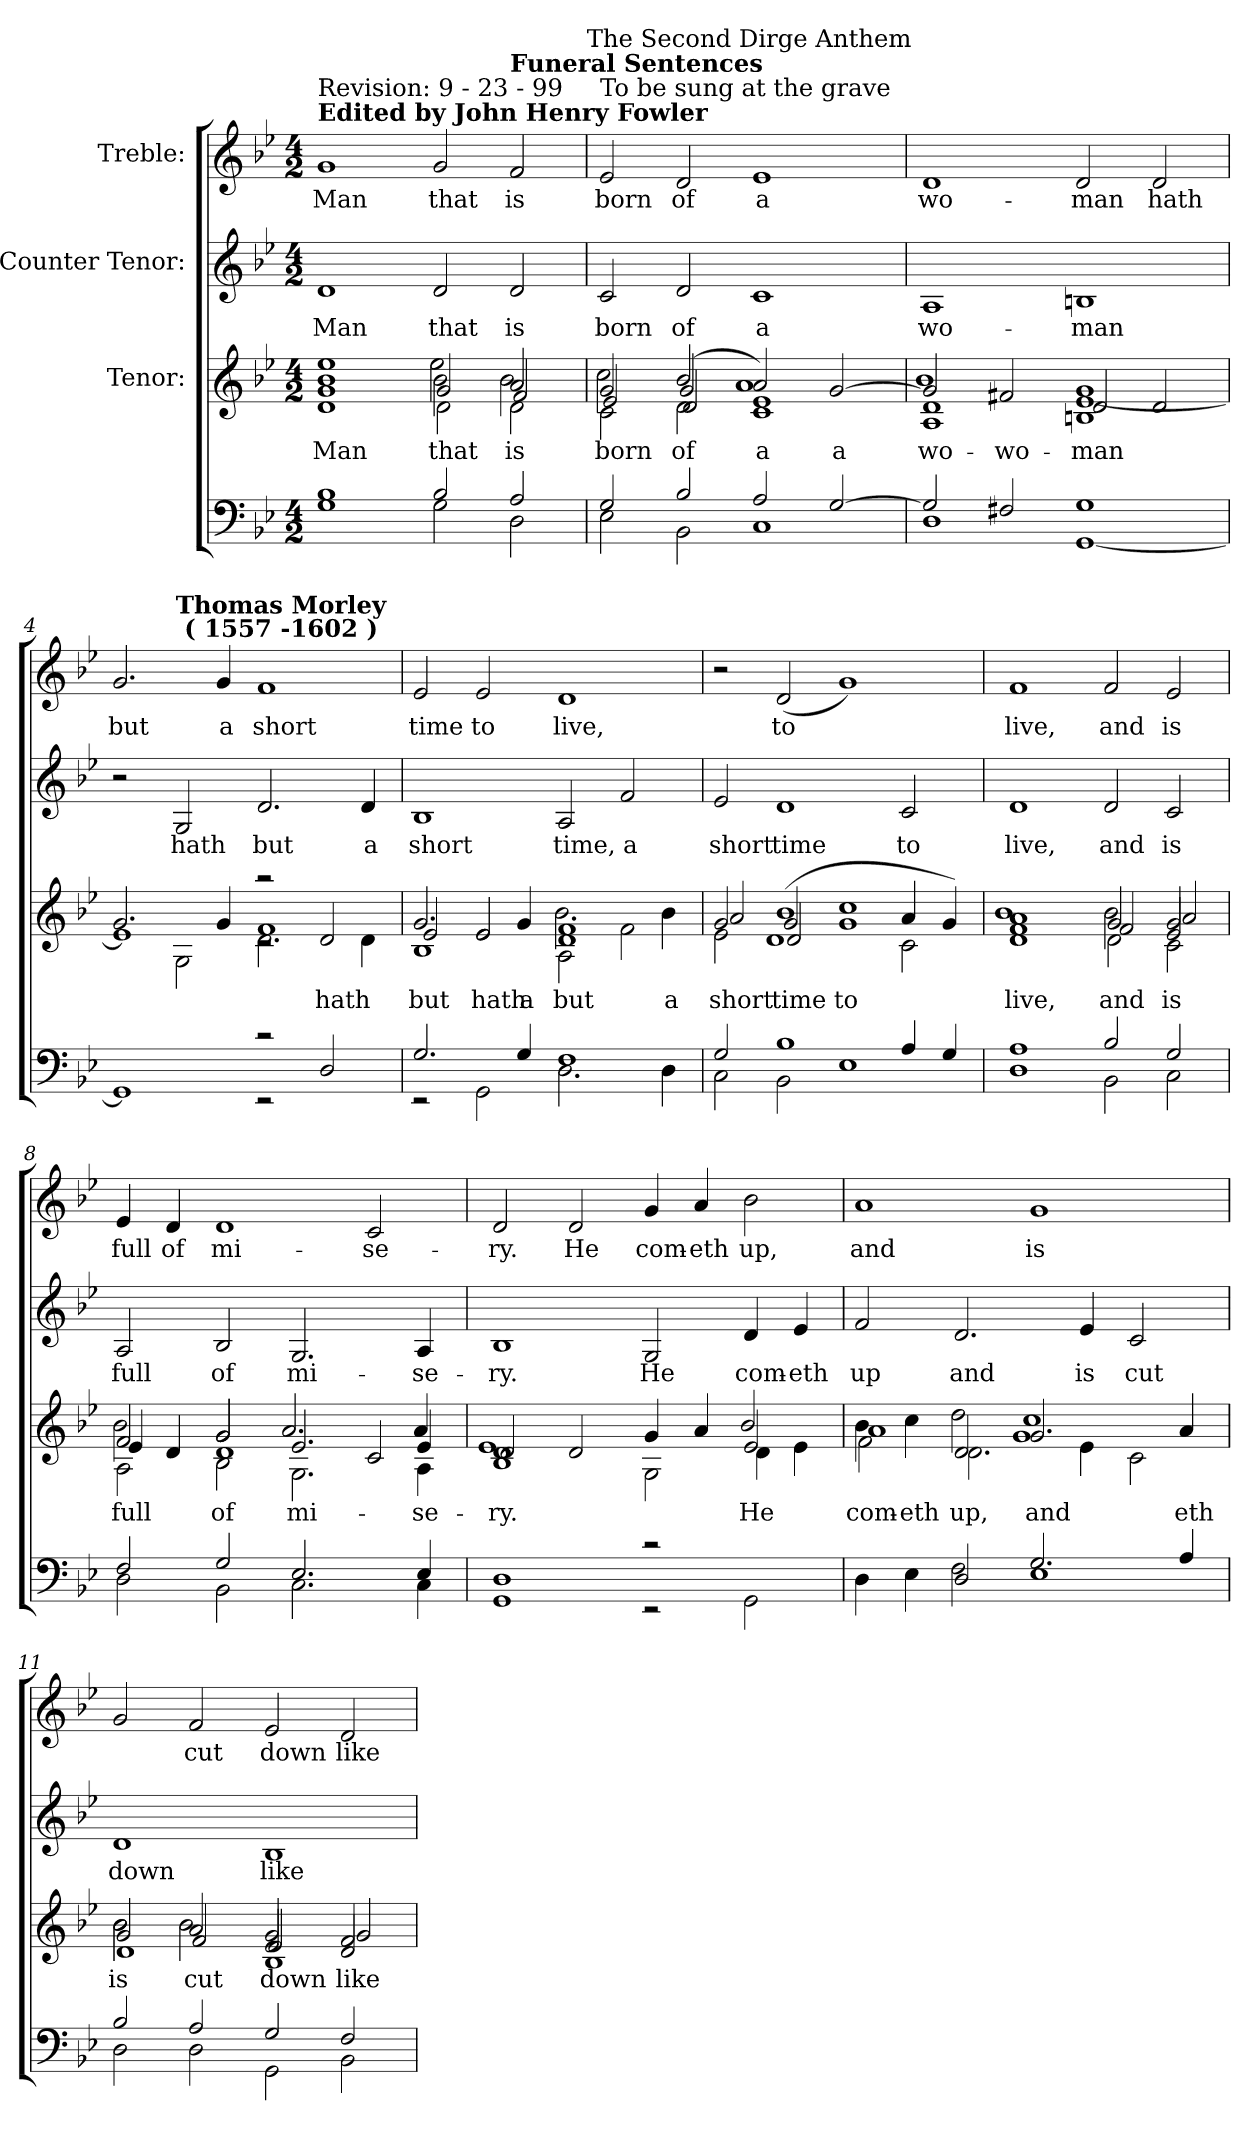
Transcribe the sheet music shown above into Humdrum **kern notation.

**kern	**kern	**text	**kern	**text	**kern	**text
*part4	*part3	*part3	*part2	*part2	*part1	*part1
*staff4	*staff3	*staff3	*staff2	*staff2	*staff1	*staff1
*	*I"Tenor:	*	*I"Counter  Tenor:	*	*I"Treble:	*
*clefF4	*clefG2	*	*clefG2	*	*clefG2	*
*k[b-e-]	*k[b-e-]	*	*k[b-e-]	*	*k[b-e-]	*
*B-:	*B-:	*	*B-:	*	*B-:	*
*M4/2	*M4/2	*	*M4/2	*	*M4/2	*
=1	=1	=1	=1	=1	=1	=1
*^	*	*	*	*	*	*
!	!	!	!	!	!	!LO:TX:a:B:t=Edited by John Henry Fowler	!
!	!	!	!	!	!	!LO:TX:a:t=Revision&colon;  9 - 23 - 99	!
!	!	!	!LO:LY:b	!	!	!	!
*	*	*^	*	*	*	*	*
!	!	!	!	!LO:LY:b	!	!LO:LY:b	!	!LO:LY:b
*	*	*^	*^	*	*	*	*	*
1B-	1G	1b-	1ee-	1g	1d	Man	1d	Man	1g	Man
!	!	!	!	!	!	!LO:LY:b	!	!	!	!
!	!	!	!	!	!	!LO:LY:b	!	!LO:LY:b	!	!LO:LY:b
2B-/	2G\	2b-\	2ee-\	2g/	2d\	that	2d/	that	2g/	that
!	!	!	!	!	!	!	!	!	!LO:TX:a:B:t=Funeral  Sentences	!
!	!	!	!	!	!	!LO:LY:b	!	!	!	!
!	!	!	!	!	!	!LO:LY:b	!	!LO:LY:b	!	!LO:LY:b
2A/	2D\	2a/	2b-\	2f/	2d\	is	2d/	is	2f/	is
!	!	!	!	!	!	!	!	!	!LO:TX:a:t=The Second Dirge Anthem	!
=2	=2	=2	=2	=2	=2	=2	=2	=2	=2	=2
!	!	!	!	!	!	!	!	!	!LO:TX:a:t=To be sung at the grave	!
!	!	!	!	!	!	!LO:LY:b	!	!	!	!
!	!	!	!	!	!	!LO:LY:b	!	!LO:LY:b	!	!LO:LY:b
2G/	2E-\	2g/	2cc\	2e-/	2c\	born	2c/	born	2e-/	born
!	!	!	!	!	!	!LO:LY:b	!	!	!	!
!	!	!	!	!	!	!LO:LY:b	!	!LO:LY:b	!	!LO:LY:b
2B-/	2BB-\	(<2b-/	2g/	2d/	2d\	of	2d/	of	2d/	of
!	!	!	!	!	!	!LO:LY:b	!	!LO:LY:b	!	!LO:LY:b
2A/	1C	2a/)	1a	1e-	1c	a	1c	a	1e-	a
!	!	!	!	!	!	!LO:LY:b	!	!	!	!
[<2G/	.	[<2g/	.	.	.	a	.	.	.	.
=3	=3	=3	=3	=3	=3	=3	=3	=3	=3	=3
!	!	!	!	!	!	!LO:LY:b	!	!LO:LY:b	!	!LO:LY:b
2G/]	1D	2g/]	1b-	1d	1A	wo-	1A	wo-	1d	wo-
!	!	!	!	!	!	!LO:LY:b	!	!	!	!
2F#X/	.	2f#X/	.	.	.	wo-	.	.	.	.
!	!	!	!	!	!	!LO:LY:b	!	!	!	!
!	!	!	!	!	!	!LO:LY:b	!	!LO:LY:b	!	!LO:LY:b
1G	[>1GG	1g	[<1e-	2d/	1Bn	-man	1Bn	-man	2d/	-man
!	!	!	!	!	!	!	!	!	!	!LO:LY:b
.	.	.	.	2d/	.	.	.	.	2d/	hath
=4	=4	=4	=4	=4	=4	=4	=4	=4	=4	=4
!	!	!	!	!	!	!	!	!	!	!LO:LY:b
*	*	*	*	*	*	*	*	*	*^	*
1ryy	1GG]	1ryy	1e-]	2.g/	2ryy	.	2r	.	2.g/	2ryy	but
!	!	!	!	!	!	!	!	!	!	!LO:TX:a:B:t=Thomas Morley \n ( 1557 -1602 )	!
!	!	!	!	!	!	!	!	!LO:LY:b	!	!	!
.	.	.	.	.	2G\	.	2G/	hath	.	1.ryy	.
!	!	!	!	!	!	!	!	!	!	!	!LO:LY:b
.	.	.	.	4g/	.	.	.	.	4g/	.	a
!	!	!	!	!	!	!	!	!LO:LY:b	!	!	!LO:LY:b
2rc	2rEE	2raa	2rc	1f	2.d\	.	2.d/	but	1f	.	short
!	!	!	!	!	!	!LO:LY:b	!	!	!	!	!
2D/	2ryy	2d/	2ryy	.	.	hath	.	.	.	.	.
!	!	!	!	!	!	!	!	!LO:LY:b	!	!	!
.	.	.	.	.	4d\	.	4d/	a	.	.	.
!!LO:LB:g=z
=5	=5	=5	=5	=5	=5	=5	=5	=5	=5	=5	=5
!	!	!	!	!	!	!LO:LY:b	!	!LO:LY:b	!	!	!LO:LY:b
*	*	*	*	*	*	*	*	*	*v	*v	*
2.G/	2rEE	2.g/	2ryy	2e-/	1B-	but	1B-	short	2e-/	time
!	!	!	!	!	!	!LO:LY:b	!	!	!	!LO:LY:b
.	2GG\	.	2e-/	2e-/	.	hath	.	.	2e-/	to
!	!	!	!	!	!	!LO:LY:b	!	!	!	!
4G/	.	4g/	.	.	.	a	.	.	.	.
!	!	!	!	!	!	!LO:LY:b	!	!	!	!
!	!	!	!	!	!	!LO:LY:b	!	!LO:LY:b	!	!LO:LY:b
1F	2.D\	1f	2.b-\	1d	2A\	but	2A/	time,	1d	live,
!	!	!	!	!	!	!	!	!LO:LY:b	!	!
.	.	.	.	.	2f\	.	2f/	a	.	.
!	!	!	!	!	!	!LO:LY:b	!	!	!	!
.	4D\	.	4b-\	.	.	a	.	.	.	.
=6	=6	=6	=6	=6	=6	=6	=6	=6	=6	=6
*	*	*	*	*	*	*	*	*	*MM12	*
!	!	!	!	!	!	!LO:LY:b	!	!	!	!
!	!	!	!	!	!	!LO:LY:b	!	!LO:LY:b	!	!
2G/	2C\	2g/	2a/	2ryy	2e-\	short	2e-/	short	2r	.
!	!	!	!	!	!	!LO:LY:b	!	!	!	!
!	!	!	!	!	!	!LO:LY:b	!	!LO:LY:b	!	!LO:LY:b
1B-	2BB-\	(>1b-	2g/	2d/	1d	time	1d	time	(<2d/	to
!	!	!	!	!	!	!LO:LY:b	!	!	!	!
.	1E-	.	1cc	1g	.	to	.	.	1g)	.
!	!	!	!	!	!	!	!	!LO:LY:b	!	!
4A/	.	4a/	.	.	2c\	.	2c/	to	.	.
4G/	.	4g/)	.	.	.	.	.	.	.	.
=7	=7	=7	=7	=7	=7	=7	=7	=7	=7	=7
*	*	*	*	*	*	*	*	*	*MM240	*
!	!	!	!	!	!	!LO:LY:b	!	!	!	!
!	!	!	!	!	!	!LO:LY:b	!	!LO:LY:b	!	!LO:LY:b
1A	1D	1a	1b-	1f	1d	live,	1d	live,	1f	live,
!	!	!	!	!	!	!LO:LY:b	!	!	!	!
!	!	!	!	!	!	!LO:LY:b	!	!LO:LY:b	!	!LO:LY:b
2B-/	2BB-\	2b-\	2g/	2f/	2d\	and	2d/	and	2f/	and
!	!	!	!	!	!	!LO:LY:b	!	!	!	!
!	!	!	!	!	!	!LO:LY:b	!	!LO:LY:b	!	!LO:LY:b
2G/	2C\	2g/	2a/	2e-/	2c\	is	2c/	is	2e-/	is
!!LO:LB:g=z
=8	=8	=8	=8	=8	=8	=8	=8	=8	=8	=8
*	*	*	*	*	*	*	*	*	*MM246	*
!	!	!	!	!	!	!LO:LY:b	!	!	!	!
!	!	!	!	!	!	!LO:LY:b	!	!LO:LY:b	!	!LO:LY:b
2F/	2D\	2f/	2b-\	4e-/	2A\	-full	2A/	full	4e-/	full
!	!	!	!	!	!	!	!	!	!	!LO:LY:b
.	.	.	.	4d/	.	.	.	.	4d/	of
!	!	!	!	!	!	!LO:LY:b	!	!	!	!
!	!	!	!	!	!	!LO:LY:b	!	!LO:LY:b	!	!LO:LY:b
2G/	2BB-\	2g/	2g/	1d	2B-\	of	2B-/	of	1d	mi-
!	!	!	!	!	!	!LO:LY:b	!	!	!	!
!	!	!	!	!	!	!LO:LY:b	!	!LO:LY:b	!	!
2.E-/	2.C\	2.e-/	2.a/	.	2.G\	mi-	2.G/	mi-	.	.
!	!	!	!	!	!	!	!	!	!	!LO:LY:b
.	.	.	.	2c/	.	.	.	.	2c/	-se-
!	!	!	!	!	!	!LO:LY:b	!	!	!	!
!	!	!	!	!	!	!LO:LY:b	!	!LO:LY:b	!	!
4E-/	4C\	4e-/	4a/	.	4A\	-se-	4A/	-se-	.	.
=9	=9	=9	=9	=9	=9	=9	=9	=9	=9	=9
*	*	*	*	*	*	*	*	*	*MM254	*
!	!	!	!	!	!	!LO:LY:b	!	!	!	!
!	!	!	!	!	!	!LO:LY:b	!	!LO:LY:b	!	!LO:LY:b
1D	1GG	1d	1e-	2d/	1B-	ry.	1B-	-ry.	2d/	-ry.
!	!	!	!	!	!	!	!	!	!	!LO:LY:b
.	.	.	.	2d/	.	.	.	.	2d/	He
!	!	!	!	!	!	!	!	!LO:LY:b	!	!LO:LY:b
2rc	2rEE	1ryy	2ryy	4g/	2G\	.	2G/	He	4g/	com-
!	!	!	!	!	!	!	!	!	!	!LO:LY:b
.	.	.	.	4a/	.	.	.	.	4a/	-eth
!	!	!	!	!	!	!LO:LY:b	!	!LO:LY:b	!	!LO:LY:b
2ryy	2GG\	.	2e-/	2b-/	4d\	He	4d/	com-	2b-\	up,
!	!	!	!	!	!	!	!	!LO:LY:b	!	!
.	.	.	.	.	4e-\	.	4e-/	-eth	.	.
=10	=10	=10	=10	=10	=10	=10	=10	=10	=10	=10
*	*	*	*	*	*	*	*	*	*MM240	*
!	!	!	!	!	!	!LO:LY:b	!	!LO:LY:b	!	!LO:LY:b
2ryy	4D\	2ryy	4b-\	1a	2f\	com-	2f/	up	1a	and
!	!	!	!	!	!	!LO:LY:b	!	!	!	!
.	4E-\	.	4cc\	.	.	-eth	.	.	.	.
!	!	!	!	!	!	!LO:LY:b	!	!	!	!
!	!	!	!	!	!	!LO:LY:b	!	!LO:LY:b	!	!
2D/	2F\	2d/	2dd\	.	2.d\	up,	2.d/	and	.	.
!	!	!	!	!	!	!LO:LY:b	!	!	!	!
!	!	!	!	!	!	!LO:LY:b	!	!	!	!LO:LY:b
2.G/	1E-	2.g/	1cc	1g	.	and	.	.	1g	is
!	!	!	!	!	!	!	!	!LO:LY:b	!	!
.	.	.	.	.	4e-\	.	4e-/	is	.	.
!	!	!	!	!	!	!	!	!LO:LY:b	!	!
.	.	.	.	.	2c\	.	2c/	cut	.	.
!	!	!	!	!	!	!LO:LY:b	!	!	!	!
4A/	.	4a/	.	.	.	-eth	.	.	.	.
!!LO:PB:g=z
=11	=11	=11	=11	=11	=11	=11	=11	=11	=11	=11
!	!	!	!	!	!	!LO:LY:b	!	!	!	!
!	!	!	!	!	!	!LO:LY:b	!	!LO:LY:b	!	!
2B-/	2D\	2b-\	2b-\	2g/	1d	is	1d	down	2g/	.
!	!	!	!	!	!	!LO:LY:b	!	!	!	!
!	!	!	!	!	!	!LO:LY:b	!	!	!	!LO:LY:b
2A/	2D\	2a/	2b-\	2f/	.	cut	.	.	2f/	cut
!	!	!	!	!	!	!LO:LY:b	!	!	!	!
!	!	!	!	!	!	!LO:LY:b	!	!LO:LY:b	!	!LO:LY:b
2G/	2GG\	2g/	2e-/	2e-/	1B-	down	1B-	like	2e-/	down
!	!	!	!	!	!	!LO:LY:b	!	!	!	!
!	!	!	!	!	!	!LO:LY:b	!	!	!	!LO:LY:b
2F/	2BB-\	2f/	2g/	2d/	.	like	.	.	2d/	like
*v	*v	*	*	*	*	*	*	*	*	*
*	*v	*v	*v	*v	*	*	*	*	*
=	=	=	=	=	=	=
*-	*-	*-	*-	*-	*-	*-
